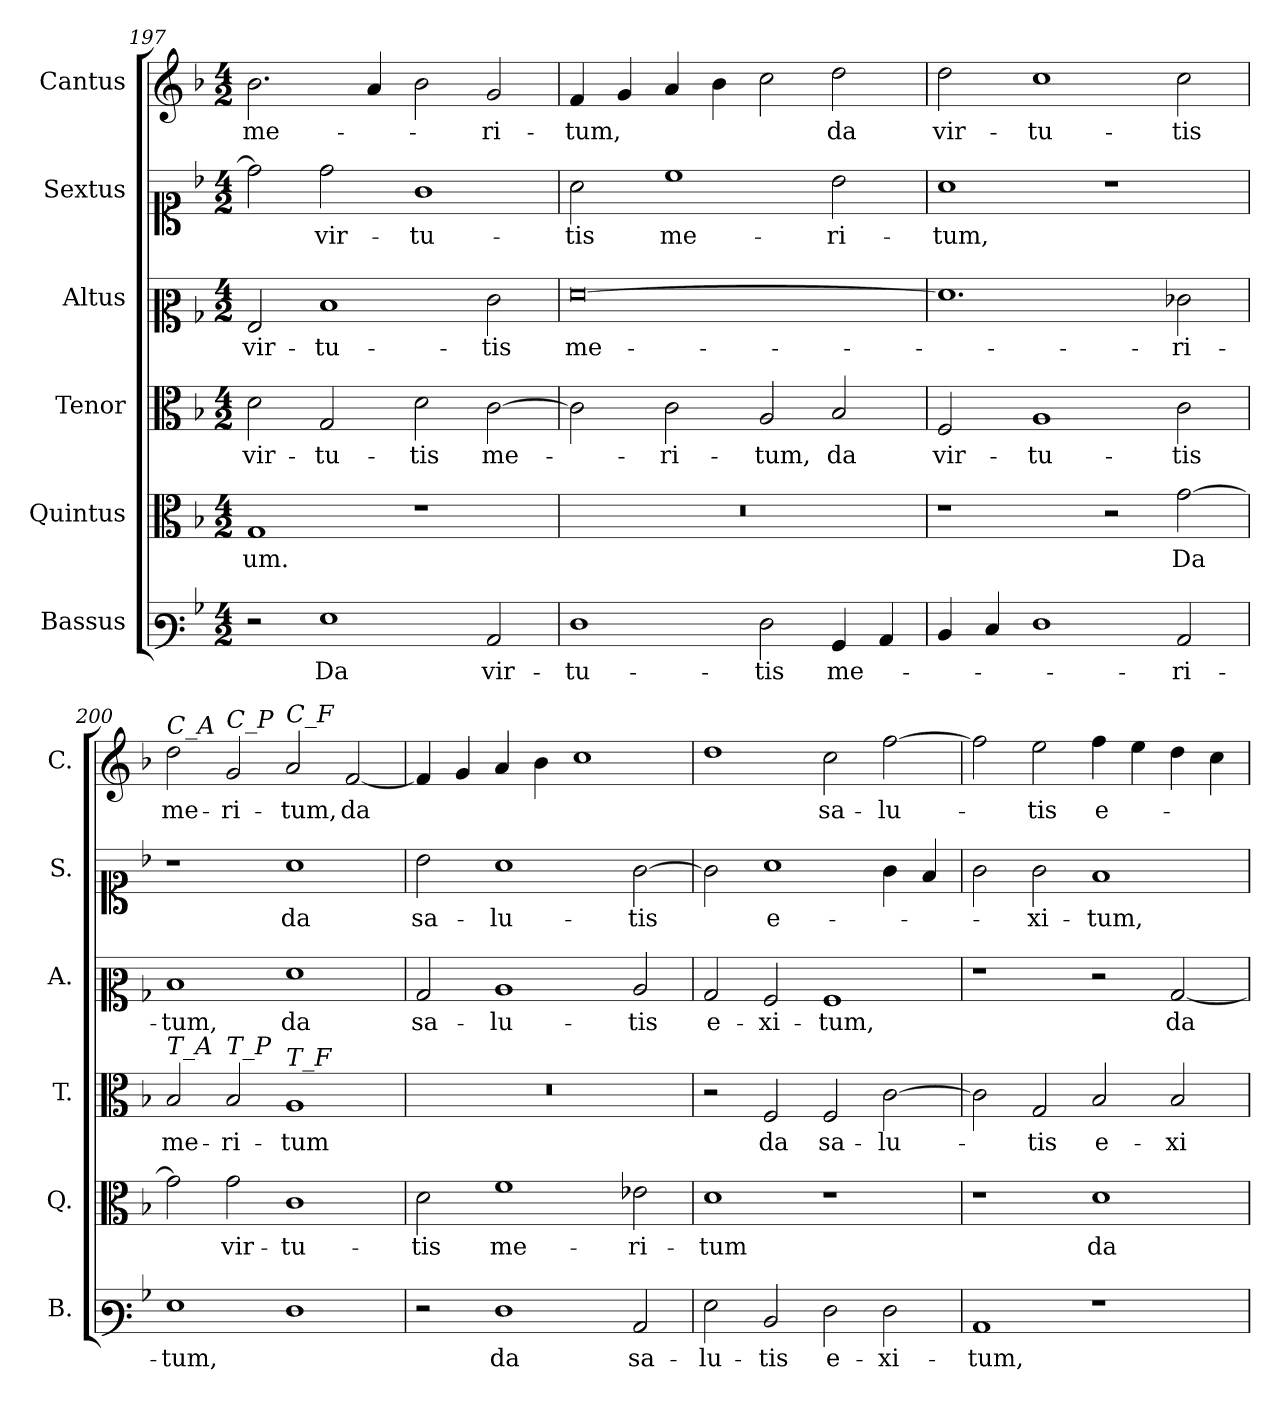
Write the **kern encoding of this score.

**kern	**text	**kern	**text	**kern	**text	**kern	**text	**kern	**text	**kern	**text
*part6	*part6	*part5	*part5	*part4	*part4	*part3	*part3	*part2	*part2	*part1	*part1
*staff6	*staff6	*staff5	*staff5	*staff4	*staff4	*staff3	*staff3	*staff2	*staff2	*staff1	*staff1
*I"Bassus	*	*I"Quintus	*	*I"Tenor	*	*I"Altus	*	*I"Sextus	*	*I"Cantus	*
*I'B.	*	*I'Q.	*	*I'T.	*	*I'A.	*	*I'S.	*	*I'C.	*
*clefF3	*	*clefC3	*	*clefC3	*	*clefC2	*	*clefC1	*	*clefG2	*
*k[b-]	*	*k[b-]	*	*k[b-]	*	*k[b-]	*	*k[b-]	*	*k[b-]	*
*M4/2	*	*M4/2	*	*M4/2	*	*M4/2	*	*M4/2	*	*M4/2	*
=197	=197	=197	=197	=197	=197	=197	=197	=197	=197	=197	=197
!	!	!	!LO:LY:b	!	!LO:LY:b	!	!LO:LY:b	!	!	!	!LO:LY:b
2r	.	1G	-um.	2d\	vir-	2G/	vir-	2dd\]	.	2.b-\	me-
!	!LO:LY:b	!	!	!	!LO:LY:b	!	!LO:LY:b	!	!LO:LY:b	!	!
1G	Da	.	.	2G/	-tu-	1d	-tu-	2dd\	vir-	.	.
.	.	.	.	.	.	.	.	.	.	4a/	.
!	!	!	!	!	!LO:LY:b	!	!	!	!LO:LY:b	!	!
.	.	1r	.	2d\	-tis	.	.	1g	-tu-	2b-\	.
!	!LO:LY:b	!	!	!	!LO:LY:b	!	!LO:LY:b	!	!	!	!LO:LY:b
2C/	vir-	.	.	[2c\	me-	2e\	-tis	.	.	2g/	-ri-
=198	=198	=198	=198	=198	=198	=198	=198	=198	=198	=198	=198
!	!LO:LY:b	!	!	!	!	!	!LO:LY:b	!	!LO:LY:b	!	!LO:LY:b
1F	-tu-	0r	.	2c\]	.	[0f	me-	2a\	-tis	4f/	-tum,
.	.	.	.	.	.	.	.	.	.	4g/	.
!	!	!	!	!	!LO:LY:b	!	!	!	!LO:LY:b	!	!
.	.	.	.	2c\	-ri-	.	.	1cc	me-	4a/	.
.	.	.	.	.	.	.	.	.	.	4b-\	.
!	!LO:LY:b	!	!	!	!LO:LY:b	!	!	!	!	!	!
2F\	-tis	.	.	2A/	-tum,	.	.	.	.	2cc\	.
!	!LO:LY:b	!	!	!	!LO:LY:b	!	!	!	!LO:LY:b	!	!LO:LY:b
4BB-/	me-	.	.	2B-/	da	.	.	2b-\	-ri-	2dd\	da
4C/	.	.	.	.	.	.	.	.	.	.	.
=199	=199	=199	=199	=199	=199	=199	=199	=199	=199	=199	=199
!	!	!	!	!	!LO:LY:b	!	!	!	!LO:LY:b	!	!LO:LY:b
4D/	.	1r	.	2F/	vir-	1.f]	.	1a	-tum,	2dd\	vir-
4E/	.	.	.	.	.	.	.	.	.	.	.
!	!	!	!	!	!LO:LY:b	!	!	!	!	!	!LO:LY:b
1F	.	.	.	1A	-tu-	.	.	.	.	1cc	-tu-
.	.	2r	.	.	.	.	.	1r	.	.	.
!	!LO:LY:b	!	!LO:LY:b	!	!LO:LY:b	!	!LO:LY:b	!	!	!	!LO:LY:b
2C/	-ri-	[2g\	Da	2c\	-tis	2e-X\	-ri-	.	.	2cc\	-tis
=200	=200	=200	=200	=200	=200	=200	=200	=200	=200	=200	=200
!	!	!	!	!	!	!	!	!	!	!LO:TX:a:i:t=C_A	!
!	!	!	!	!LO:TX:a:i:t=T_A	!	!	!	!	!	!	!
!	!LO:LY:b	!	!	!	!LO:LY:b	!	!LO:LY:b	!	!	!	!LO:LY:b
1G	-tum,	2g\]	.	2B-/	me-	1d	-tum,	1r	.	2dd\	me-
!	!	!	!	!	!	!	!	!	!	!LO:TX:a:i:t=C_P	!
!	!	!	!	!LO:TX:a:i:t=T_P	!	!	!	!	!	!	!
!	!	!	!LO:LY:b	!	!LO:LY:b	!	!	!	!	!	!LO:LY:b
.	.	2g\	vir-	2B-/	-ri-	.	.	.	.	2g/	-ri-
!	!	!	!	!	!	!	!	!	!	!LO:TX:a:i:t=C_F	!
!	!	!	!	!LO:TX:a:i:t=T_F	!	!	!	!	!	!	!
!	!	!	!LO:LY:b	!	!LO:LY:b	!	!LO:LY:b	!	!LO:LY:b	!	!LO:LY:b
1F	.	1c	-tu-	1A	-tum	1f	da	1a	da	2a/	-tum,
!	!	!	!	!	!	!	!	!	!	!	!LO:LY:b
.	.	.	.	.	.	.	.	.	.	[2f/	da
=201	=201	=201	=201	=201	=201	=201	=201	=201	=201	=201	=201
!	!	!	!LO:LY:b	!	!	!	!LO:LY:b	!	!LO:LY:b	!	!
2r	.	2d\	-tis	0r	.	2B-/	sa-	2b-\	sa-	4f/]	.
.	.	.	.	.	.	.	.	.	.	4g/	.
!	!LO:LY:b	!	!LO:LY:b	!	!	!	!LO:LY:b	!	!LO:LY:b	!	!
1F	da	1f	me-	.	.	1c	-lu-	1a	-lu-	4a/	.
.	.	.	.	.	.	.	.	.	.	4b-\	.
.	.	.	.	.	.	.	.	.	.	1cc	.
!	!LO:LY:b	!	!LO:LY:b	!	!	!	!LO:LY:b	!	!LO:LY:b	!	!
2C/	sa-	2e-X\	-ri-	.	.	2c/	-tis	[2g\	-tis	.	.
=202	=202	=202	=202	=202	=202	=202	=202	=202	=202	=202	=202
!	!LO:LY:b	!	!LO:LY:b	!	!	!	!LO:LY:b	!	!	!	!
2G\	-lu-	1d	-tum	2r	.	2B-/	e-	2g\]	.	1dd	.
!	!LO:LY:b	!	!	!	!LO:LY:b	!	!LO:LY:b	!	!LO:LY:b	!	!
2D/	-tis	.	.	2F/	da	2A/	-xi-	1a	e-	.	.
!	!LO:LY:b	!	!	!	!LO:LY:b	!	!LO:LY:b	!	!	!	!LO:LY:b
2F\	e-	1r	.	2F/	sa-	1A	-tum,	.	.	2cc\	sa-
!	!LO:LY:b	!	!	!	!LO:LY:b	!	!	!	!	!	!LO:LY:b
2F\	-xi-	.	.	[2c\	-lu-	.	.	4g\	.	[2ff\	-lu-
.	.	.	.	.	.	.	.	4f/	.	.	.
=203	=203	=203	=203	=203	=203	=203	=203	=203	=203	=203	=203
!	!LO:LY:b	!	!	!	!	!	!	!	!	!	!
1C	-tum,	1r	.	2c\]	.	1r	.	2g\	.	2ff\]	.
!	!	!	!	!	!LO:LY:b	!	!	!	!LO:LY:b	!	!LO:LY:b
.	.	.	.	2G/	-tis	.	.	2g\	-xi-	2ee\	-tis
!	!	!	!LO:LY:b	!	!LO:LY:b	!	!	!	!LO:LY:b	!	!LO:LY:b
1r	.	1d	da	2B-/	e-	2r	.	1f	-tum,	4ff\	e-
.	.	.	.	.	.	.	.	.	.	4ee\	.
!	!	!	!	!	!LO:LY:b	!	!LO:LY:b	!	!	!	!
.	.	.	.	2B-/	-xi-	[2B-/	da	.	.	4dd\	.
.	.	.	.	.	.	.	.	.	.	4cc\	.
=	=	=	=	=	=	=	=	=	=	=	=
*-	*-	*-	*-	*-	*-	*-	*-	*-	*-	*-	*-
